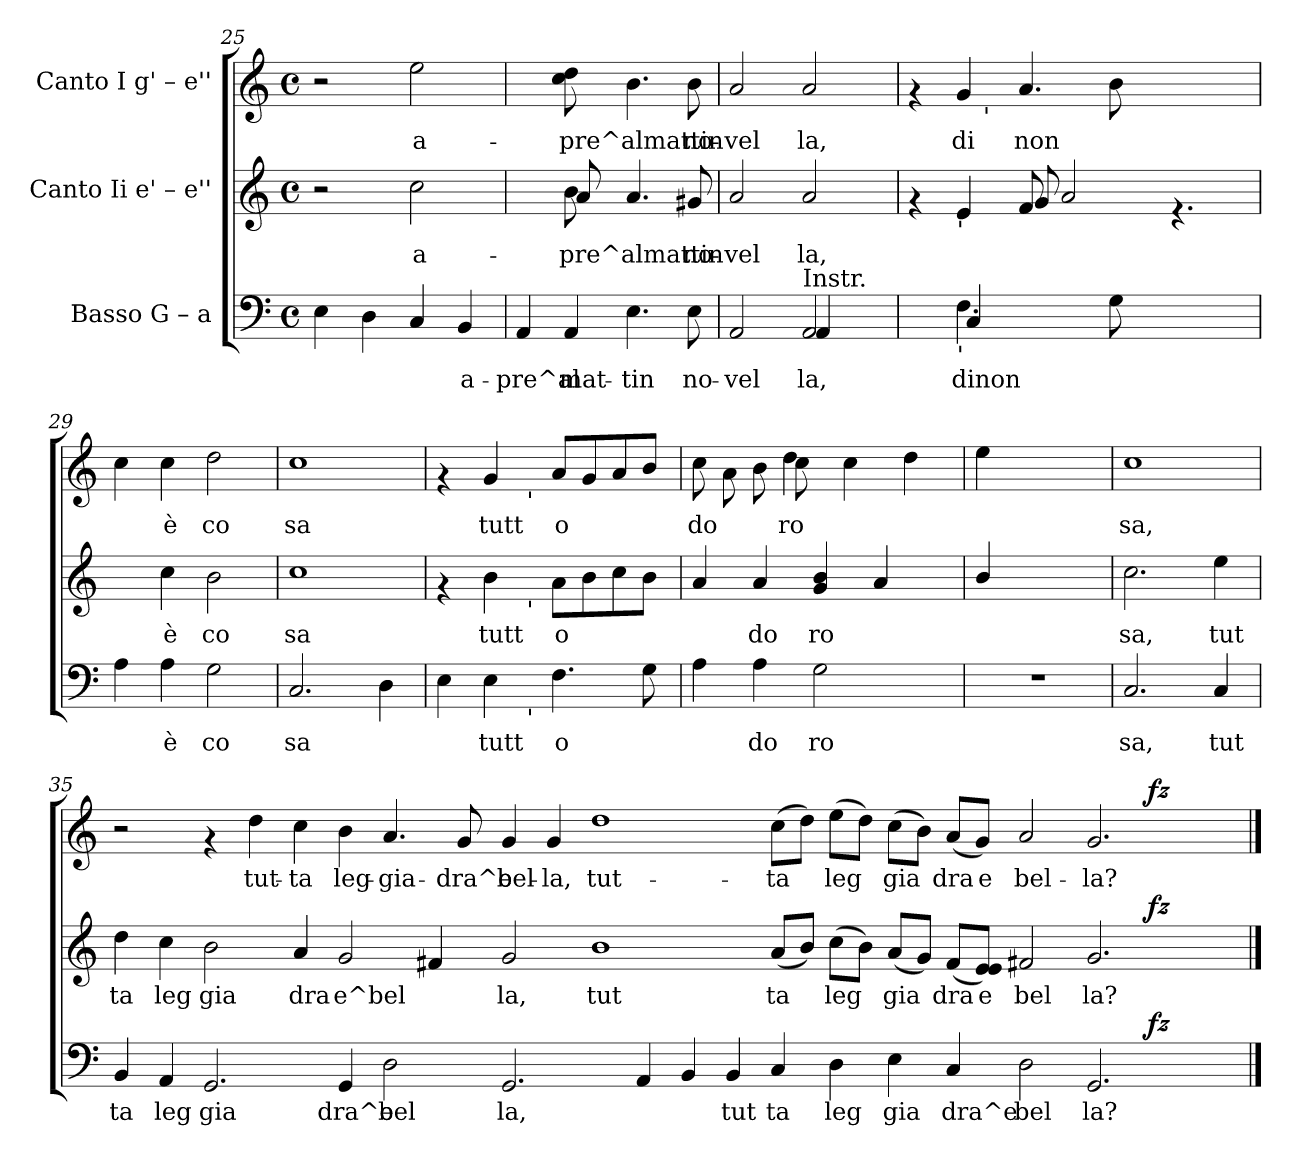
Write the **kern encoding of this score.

**kern	**text	**dynam	**kern	**text	**dynam	**kern	**text	**dynam
*part3	*part3	*part3	*part2	*part2	*part2	*part1	*part1	*part1
*staff3	*staff3	*staff3	*staff2	*staff2	*staff2	*staff1	*staff1	*staff1
*I"Basso  G – a	*	*	*I"Canto Ii  e' – e''	*	*	*I"Canto I  g' – e''	*	*
*clefF4	*	*	*clefG2	*	*	*clefG2	*	*
*k[]	*	*	*k[]	*	*	*k[]	*	*
*C:	*	*	*C:	*	*	*C:	*	*
*M4/4	*	*	*M4/4	*	*	*M4/4	*	*
*met(c)	*	*	*met(c)	*	*	*met(c)	*	*
=25	=25	=25	=25	=25	=25	=25	=25	=25
!	!LO:LY:b:cj	!	!	!	!	!	!	!
4E\	.	.	2r	.	.	2r	.	.
!	!LO:LY:b:cj	!	!	!	!	!	!	!
4D\	.	.	.	.	.	.	.	.
!	!LO:LY:b:cj	!	!	!LO:LY:b:cj	!	!	!LO:LY:b	!
4C/	.	.	2cc\	a-	.	2ee\	a-	.
!	!LO:LY:b:cj	!	!	!	!	!	!	!
4BB/	a-	.	.	.	.	.	.	.
=26	=26	=26	=26	=26	=26	=26	=26	=26
!	!LO:LY:b:cj	!	!	!	!	!	!	!
*	*	*	*^	*	*	*	*	*
4AA/	-pre^al	.	4ryy	4ryy	.	.	4ryy	.	.
!	!LO:LY:b:cj	!	!	!	!LO:LY:b:cj	!	!	!LO:LY:b	!
4AA/	mat-	.	8b\	8a/	-pre^almattin	.	8dd\ 8cc\	-pre^almattin	.
.	.	.	8ryy	2ryy	.	.	8ryy	.	.
!	!LO:LY:b:cj	!	!	!	!	!	!	!	!
4.E\	-tin	.	4.a/	.	.	.	4.b\	.	.
!	!LO:LY:b:cj	!	!	!	!LO:LY:b:cj	!	!	!LO:LY:b	!
8E\	no-	.	8g#X/	8ryy	no-	.	8b\	no-	.
!!LO:LB:g=z
=27	=27	=27	=27	=27	=27	=27	=27	=27	=27
!	!LO:LY:b:cj	!	!	!	!LO:LY:b:cj	!	!	!LO:LY:b	!
*^	*	*	*v	*v	*	*	*	*	*
2AA/	2ryy	-vel	.	2a/	-vel	.	2a/	-vel	.
!LO:TX:a:t=Instr.	!	!	!	!	!	!	!	!	!
!	!	!LO:LY:b:cj	!	!	!LO:LY:b:cj	!	!	!LO:LY:b	!
2AA/	4AA/	la,	.	2a/	la,	.	2a/	la,	.
.	4ryy	.	.	.	.	.	.	.	.
=28	=28	=28	=28	=28	=28	=28	=28	=28	=28
*	*	*	*	*^	*	*	*^	*	*
4ryy	4ryy	.	.	4rf	2ryy	.	.	4rf	4ryy	.	.
!	!	!	!	!LO:TX:b:t='	!	!	!	!	!	!	!
!LO:TX:b:t='	!	!	!	!	!	!	!	!	!	!	!
!	!	!LO:LY:b:cj	!	!	!	!	!	!	!	!LO:LY:b	!
4.F\	4C/	dinon	.	4e/	.	.	.	4g/	16.ryy	di	.
!	!	!	!	!	!	!	!	!	!LO:TX:b:t='	!	!
.	.	.	.	.	.	.	.	.	1ryy	.	.
!	!	!	!	!	!	!LO:LY:b:cj	!	!	!	!	!
!	!	!	!	!	!	!LO:LY:b:cj	!	!	!	!LO:LY:b	!
.	2ryy	.	.	8f/	8g/	.	.	4.a/	.	non	.
4ryy	.	.	.	2a/	2..ryy	.	.	.	.	.	.
!	!	!LO:LY:b:cj	!	!	!	!	!	!	!	!LO:LY:b	!
8G\	.	.	.	.	.	.	.	8b\	.	.	.
2ryy	2ryy	.	.	.	.	.	.	2ryy	.	.	.
.	.	.	.	4.rf	.	.	.	.	.	.	.
.	.	.	.	.	.	.	.	.	8ryy	.	.
.	.	.	.	.	.	.	.	.	32ryy	.	.
=29	=29	=29	=29	=29	=29	=29	=29	=29	=29	=29	=29
!	!	!LO:LY:b:cj	!	!	!	!	!	!	!	!LO:LY:b	!
*v	*v	*	*	*	*	*	*	*v	*v	*	*
*	*	*	*v	*v	*	*	*	*	*
4A\	.	.	4ryy	.	.	4cc\	.	.
!	!LO:LY:b:cj	!	!	!LO:LY:b:cj	!	!	!LO:LY:b	!
4A\	è	.	4cc\	è	.	4cc\	è	.
!	!LO:LY:b:cj	!	!	!LO:LY:b:cj	!	!	!LO:LY:b	!
2G\	co	.	2b\	co	.	2dd\	co	.
=30	=30	=30	=30	=30	=30	=30	=30	=30
!	!LO:LY:b:cj	!	!	!LO:LY:b:cj	!	!	!LO:LY:b	!
2.C/	sa	.	1cc	sa	.	1cc	sa	.
!	!LO:LY:b:cj	!	!	!	!	!	!	!
4D\	.	.	.	.	.	.	.	.
=31	=31	=31	=31	=31	=31	=31	=31	=31
!	!LO:LY:b:cj	!	!	!	!	!	!	!
*^	*	*	*^	*	*	*^	*	*
4E\	4ryy	.	.	4rf	4ryy	.	.	4rf	4ryy	.	.
!	!	!LO:LY:b:cj	!	!	!	!LO:LY:b:cj	!	!	!	!LO:LY:b	!
4E\	8ryy	tutt	.	4b\	8ryy	tutt	.	4g/	8ryy	tutt	.
.	32ryy	.	.	.	32ryy	.	.	.	32ryy	.	.
!	!	!	!	!	!	!	!	!	!LO:TX:b:t='	!	!
!	!	!	!	!	!LO:TX:b:t='	!	!	!	!	!	!
!	!LO:TX:b:t='	!	!	!	!	!	!	!	!	!	!
.	2ryy	.	.	.	2ryy	.	.	.	2ryy	.	.
!	!	!LO:LY:b:cj	!	!	!	!LO:LY:b:cj	!	!	!	!LO:LY:b	!
4.F\	.	o	.	8a\L	.	o	.	8a/L	.	o	.
!	!	!	!	!	!	!LO:LY:b:cj	!	!	!	!LO:LY:b	!
.	.	.	.	8b\	.	.	.	8g/	.	.	.
!	!	!	!	!	!	!LO:LY:b:cj	!	!	!	!LO:LY:b	!
.	.	.	.	8cc\	.	.	.	8a/	.	.	.
!	!	!LO:LY:b:cj	!	!	!	!LO:LY:b:cj	!	!	!	!LO:LY:b	!
8G\	.	.	.	8b\J	.	.	.	8b/J	.	.	.
.	16.ryy	.	.	.	16.ryy	.	.	.	16.ryy	.	.
=32	=32	=32	=32	=32	=32	=32	=32	=32	=32	=32	=32
!	!	!LO:LY:b:cj	!	!	!	!LO:LY:b:cj	!	!	!	!LO:LY:b	!
*v	*v	*	*	*	*	*	*	*	*	*	*
*	*	*	*v	*v	*	*	*	*	*	*
4A\	.	.	4a/	.	.	8cc\L	4.ryy	do	.
!	!	!	!	!	!	!	!	!LO:LY:b	!
.	.	.	.	.	.	8a\	.	.	.
!	!LO:LY:b:cj	!	!	!LO:LY:b:cj	!	!	!	!LO:LY:b	!
4A\	do	.	4a/	do	.	8b\	.	.	.
!	!	!	!	!	!	!	!	!LO:LY:b	!
.	.	.	.	.	.	4dd\	8cc\	ro	.
!	!LO:LY:b:cj	!	!	!LO:LY:b:cj	!	!	!	!	!
2G\	ro	.	4b/ 4g/	ro	.	.	2ryy	.	.
!	!	!	!	!	!	!	!	!LO:LY:b	!
.	.	.	.	.	.	4cc\	.	.	.
!	!	!	!	!LO:LY:b:cj	!	!	!	!	!
.	.	.	4a/	.	.	.	.	.	.
!	!	!	!	!	!	!	!	!LO:LY:b	!
.	.	.	.	.	.	4dd\	.	.	.
8ryy	.	.	8ryy	.	.	.	8ryy	.	.
=33	=33	=33	=33	=33	=33	=33	=33	=33	=33
!	!	!	!	!LO:LY:b:cj	!	!	!	!LO:LY:b	!
*	*	*	*	*	*	*v	*v	*	*
1r	.	.	4b/	.	.	4ee\	.	.
.	.	.	2.ryy	.	.	2.ryy	.	.
=34	=34	=34	=34	=34	=34	=34	=34	=34
!	!LO:LY:b:cj	!	!	!LO:LY:b:cj	!	!	!LO:LY:b	!
2.C/	sa,	.	2.cc\	sa,	.	1cc	sa,	.
!	!LO:LY:b:cj	!	!	!LO:LY:b:cj	!	!	!	!
4C/	tut	.	4ee\	tut	.	.	.	.
!!LO:LB:g=z
=35	=35	=35	=35	=35	=35	=35	=35	=35
!	!LO:LY:b:cj	!	!	!LO:LY:b:cj	!	!	!	!
*^	*	*	*^	*	*	*^	*	*
4BB/	1ryy	ta	.	4dd\	1ryy	ta	.	2r	1ryy	.	.
!	!	!LO:LY:b:cj	!	!	!	!LO:LY:b:cj	!	!	!	!	!
4AA/	.	leg	.	4cc\	.	leg	.	.	.	.	.
!	!	!LO:LY:b:cj	!	!	!	!LO:LY:b:cj	!	!	!	!	!
2.GG/	.	gia	.	2b\	.	gia	.	4rf	.	.	.
!	!	!	!	!	!	!	!	!	!	!LO:LY:b	!
.	.	.	.	.	.	.	.	4dd\	.	tut-	.
!	!	!	!	!	!	!LO:LY:b:cj	!	!	!	!LO:LY:b	!
.	1ryy	.	.	4a/	1ryy	dra	.	4cc\	1ryy	-ta	.
!	!	!LO:LY:b:cj	!	!	!	!LO:LY:b:cj	!	!	!	!LO:LY:b	!
4GG/	.	dra^e	.	2g/	.	e^bel	.	4b\	.	leg-	.
!	!	!LO:LY:b:cj	!	!	!	!	!	!	!	!LO:LY:b	!
2D\	.	bel	.	.	.	.	.	4.a/	.	-gia-	.
!	!	!	!	!	!	!LO:LY:b:cj	!	!	!	!	!
.	.	.	.	4f#X/	.	.	.	.	.	.	.
!	!	!	!	!	!	!	!	!	!	!LO:LY:b	!
.	.	.	.	.	.	.	.	8g/	.	-dra^e	.
!	!	!LO:LY:b:cj	!	!	!	!LO:LY:b:cj	!	!	!	!LO:LY:b	!
2.GG/	1ryy	la,	.	2g/	1ryy	la,	.	4g/	1ryy	bel-	.
!	!	!	!	!	!	!	!	!	!	!LO:LY:b	!
.	.	.	.	.	.	.	.	4g/	.	-la,	.
!	!	!	!	!	!	!LO:LY:b:cj	!	!	!	!LO:LY:b	!
.	.	.	.	1b	.	tut	.	1dd	.	tut-	.
!	!	!LO:LY:b:cj	!	!	!	!	!	!	!	!	!
4AA/	.	.	.	.	.	.	.	.	.	.	.
!	!	!LO:LY:b:cj	!	!	!	!	!	!	!	!	!
4BB/	1ryy	.	.	.	1ryy	.	.	.	1ryy	.	.
!	!	!LO:LY:b:cj	!	!	!	!	!	!	!	!	!
4BB/	.	tut	.	.	.	.	.	.	.	.	.
!	!	!LO:LY:b:cj	!	!	!	!LO:LY:b:cj	!	!	!	!LO:LY:b	!
4C/	.	ta	.	(<8a/L	.	ta	.	(>8cc\L	.	-ta	.
!	!	!	!	!	!	!LO:LY:b:cj	!	!	!	!LO:LY:b	!
.	.	.	.	8b/J)	.	.	.	8dd\J)	.	.	.
!	!	!LO:LY:b:cj	!	!	!	!LO:LY:b:cj	!	!	!	!LO:LY:b	!
4D\	.	leg	.	(>8cc\L	.	leg	.	(>8ee\L	.	leg-	.
!	!	!	!	!	!	!LO:LY:b:cj	!	!	!	!LO:LY:b	!
.	.	.	.	8b\J)	.	.	.	8dd\J)	.	--	.
!	!	!LO:LY:b:cj	!	!	!	!LO:LY:b:cj	!	!	!	!LO:LY:b	!
4E\	1ryy	gia	.	(<8a/L	1ryy	gia	.	(>8cc\L	1ryy	-gia-	.
!	!	!	!	!	!	!LO:LY:b:cj	!	!	!	!LO:LY:b	!
.	.	.	.	8g/J)	.	.	.	8b\J)	.	--	.
!	!	!LO:LY:b:cj	!	!	!	!LO:LY:b:cj	!	!	!	!LO:LY:b	!
4C/	.	dra^e	.	(<8f#/L	.	dra	.	(<8a/L	.	-dra	.
!	!	!	!	!	!	!LO:LY:b:cj	!	!	!	!LO:LY:b	!
.	.	.	.	8e/ 8e/J)	.	e	.	8g/J)	.	e	.
!	!	!LO:LY:b:cj	!	!	!	!LO:LY:b:cj	!	!	!	!LO:LY:b	!
2D\	.	bel	.	2f#X/	.	bel	.	2a/	.	bel-	.
!	!	!LO:LY:b:cj	!	!	!	!LO:LY:b:cj	!	!	!	!LO:LY:b	!
2.GG/	4ryy	la?	.	2.g/	4ryy	la?	.	2.g/	4ryy	-la?	.
.	32.ryy	.	.	.	32.ryy	.	.	.	32.ryy	.	.
!	!	!	!LO:DY:b	!	!	!	!LO:DY:b	!	!	!	!LO:DY:b
.	4ryy	.	fz	.	4ryy	.	fz	.	4ryy	.	fz
.	8ryy	.	.	.	8ryy	.	.	.	8ryy	.	.
.	16ryy	.	.	.	16ryy	.	.	.	16ryy	.	.
.	64ryy	.	.	.	64ryy	.	.	.	64ryy	.	.
*v	*v	*	*	*	*	*	*	*v	*v	*	*
*	*	*	*v	*v	*	*	*	*	*
==	==	==	==	==	==	==	==	==
*-	*-	*-	*-	*-	*-	*-	*-	*-
